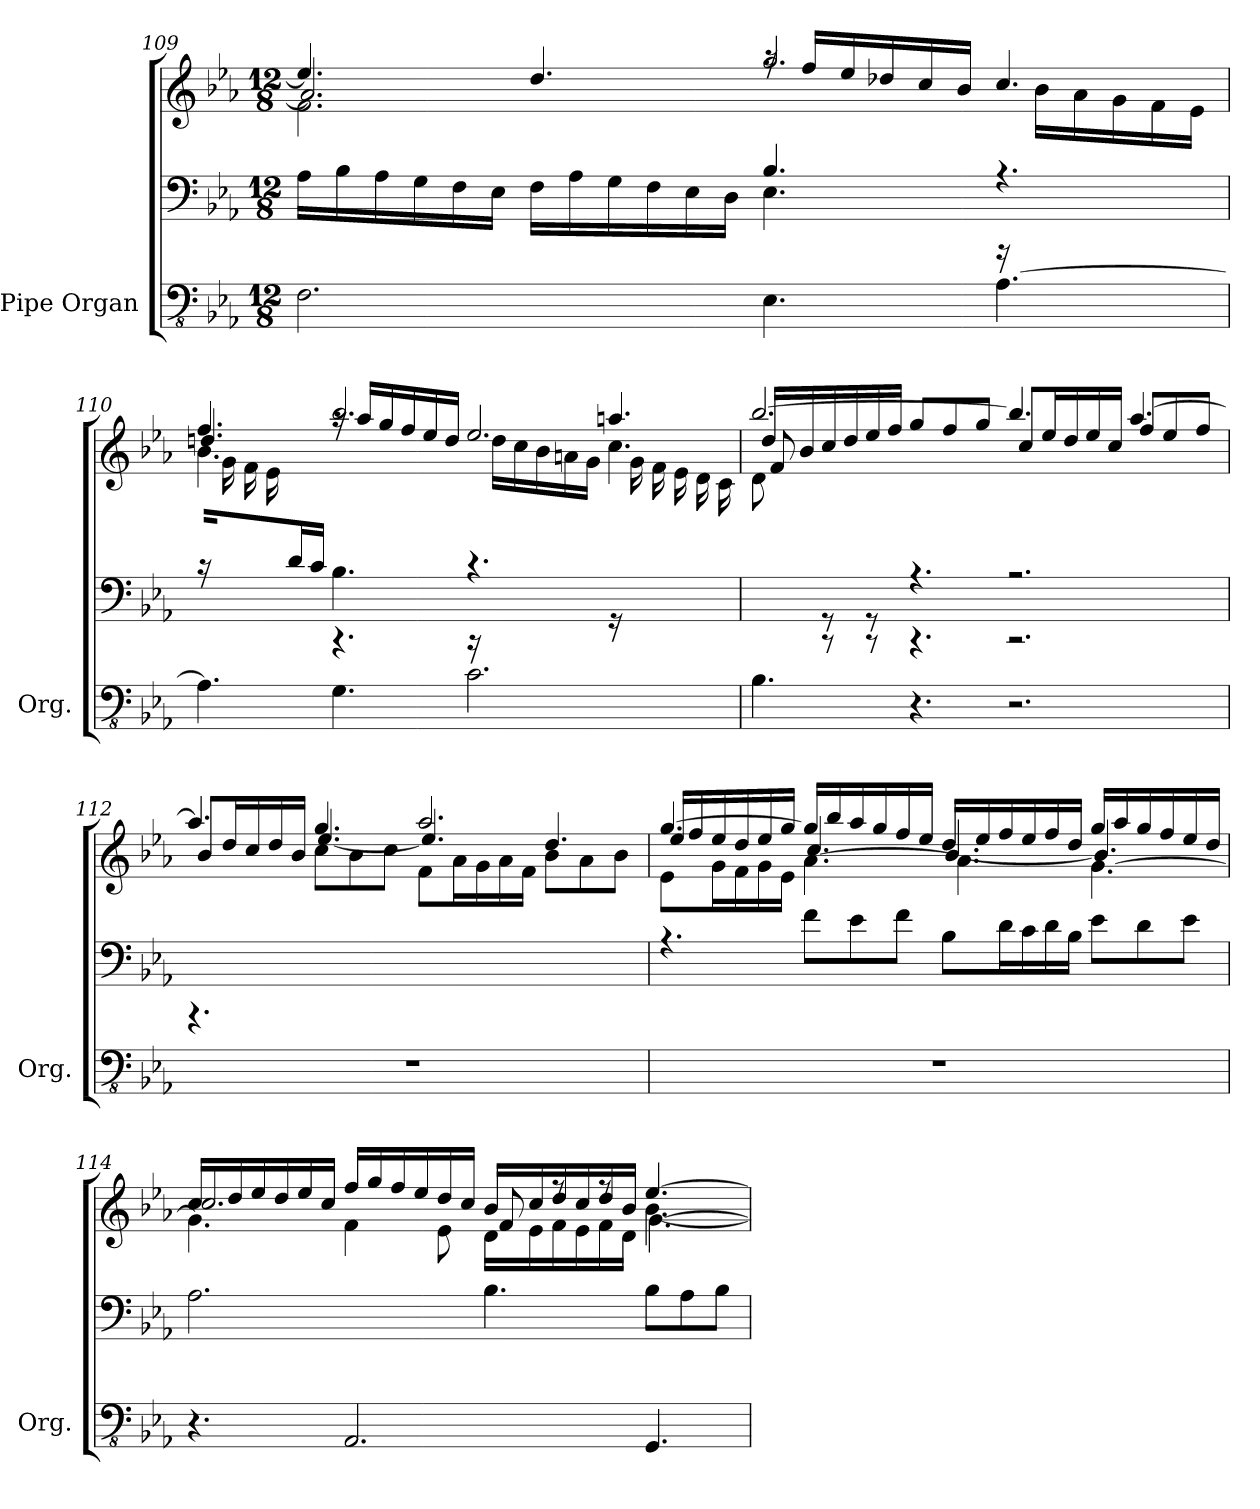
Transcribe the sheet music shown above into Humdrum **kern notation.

**kern	**kern	**kern
*part1	*part1	*part1
*staff3	*staff2	*staff1
*I"Pipe Organ	*	*
*I'Org.	*	*
!!LO:PB:g=z
*clefFv4	*clefF4	*clefG2
*k[b-e-a-]	*k[b-e-a-]	*k[b-e-a-]
*M12/8	*M12/8	*M12/8
=109	=109	=109
*	*^	*^
*	*	*	*	*^
2.FF\	2.ryy	16A-\LL	4.ee-/]	2.a-/]	2.f\
.	.	16B-\	.	.	.
.	.	16A-\	.	.	.
.	.	16G\	.	.	.
.	.	16F\	.	.	.
.	.	16E-\JJ	.	.	.
.	.	16F\LL	4.dd/	.	.
.	.	16A-\	.	.	.
.	.	16G\	.	.	.
.	.	16F\	.	.	.
.	.	16E-\	.	.	.
.	.	16D\JJ	.	.	.
4.EE-\	4.B-/	4.E-\	2.gg/	16raa	4..ryy
.	.	.	.	16ff/LL	.
.	.	.	.	16ee-/	.
.	.	.	.	16dd-X/	.
.	.	.	.	16cc/	.
.	.	.	.	16b-/JJ	.
[4.AA-\	16rAAA	4.rA	.	4.cc/	.
.	4ryy	.	.	.	16b-\LL
.	.	.	.	.	16a-\
.	.	.	.	.	16g\
.	.	.	.	.	16f\
.	16ryy	.	.	.	16e-\JJ
=110	=110	=110	=110	=110	=110
*	*	*	*	*	*^
4.AA-\]	4.ryy	16r	4.ff/	4.ddn/	4.b-\	16ryy
.	.	8.ryy	.	.	.	16g\LL
.	.	.	.	.	.	16f\
.	.	.	.	.	.	16e-\
.	.	16d/	.	.	.	2...ryy
.	.	16c/JJ	.	.	.	.
4.GG\	4.rCC	4.B-\	2.bb-/	16raa	4..ryy	.
.	.	.	.	16aa-/LL	.	.
.	.	.	.	16gg/	.	.
.	.	.	.	16ff/	.	.
.	.	.	.	16ee-/	.	.
.	.	.	.	16dd/JJ	.	.
2.C\	16rCC	4.rc	.	2.ee-/	.	.
.	4ryy	.	.	.	16dd\LL	.
.	.	.	.	.	16cc\	.
.	.	.	.	.	16b-\	.
.	.	.	.	.	16an\	.
.	16ryy	.	.	.	16g\JJ	.
.	4.ryy	16rGG	4.aan/	.	4.cc\	.
.	.	4ryy	.	.	.	16g\LL
.	.	.	.	.	.	16f\
.	.	.	.	.	.	16e-\
.	.	.	.	.	.	16d\
.	.	16ryy	.	.	.	16c\JJ
!!LO:LB:g=z	!!	!!	!!
=111	=111	=111	=111	=111	=111	=111
4.BB-\	8ryy	8ryy	[2.bb-/	16dd/LL	8f/	8d\
.	.	.	.	16b-/	.	.
.	8rCC	8rGG	.	16cc/	1ryy	1ryy
.	.	.	.	16dd/	.	.
.	8rCC	8rGG	.	16ee-/	.	.
.	.	.	.	16ff/JJ	.	.
4.r	4.rCC	4.rA	.	8gg/L	.	.
.	.	.	.	8ff/	.	.
.	.	.	.	8gg/J	.	.
2.r	2.rCC	2.rA	4.bb-/]	8cc/L	.	.
.	.	.	.	16ee-/L	.	.
.	.	.	.	16dd/	.	.
.	.	.	.	16ee-/	.	.
.	.	.	.	16cc/JJ	.	.
.	.	.	[4.aa-/	8ff/L	4.ryy	4.ryy
.	.	.	.	8ee-/	.	.
.	.	.	.	8ff/J	.	.
*	*v	*v	*	*	*	*
*	*	*	*	*v	*v
=112	=112	=112	=112	=112
1.r	4.rAAA	4.aa-/]	8b-/L	4.ryy
.	.	.	16dd/L	.
.	.	.	16cc/	.
.	.	.	16dd/	.
.	.	.	16b-/JJ	.
.	1ryy	4.gg/	[4.ee-/	8cc\L
.	.	.	.	8b-\
.	.	.	.	8cc\J
.	.	2.aa-/	4.ee-/]	8f\L
.	.	.	.	16a-\L
.	.	.	.	16g\
.	.	.	.	16a-\
.	.	.	.	16f\JJ
.	.	.	4.dd/	8b-\L
.	.	.	.	8a-\
.	8ryy	.	.	8b-\J
!!LO:LB:g=z	!!	!!
=113	=113	=113	=113	=113
1.r	4.rA	[4.gg/	16ee-/LL	8e-\L
.	.	.	16ff/	.
.	.	.	16ee-/	16g\L
.	.	.	16dd/	16f\
.	.	.	16ee-/	16g\
.	.	.	16gg/JJ	16e-\JJ
.	8f\L	16gg/LL]	4.cc/	[4.a-\
.	.	16bb-/	.	.
.	8e-\	16aa-/	.	.
.	.	16gg/	.	.
.	8f\J	16ff/	.	.
.	.	16ee-/JJ	.	.
.	8B-\L	16dd/LL	[4.b-/	4.a-\]
.	.	16ee-/	.	.
.	16d\L	16ff/	.	.
.	16c\	16ee-/	.	.
.	16d\	16ff/	.	.
.	16B-\JJ	16dd/JJ	.	.
.	8e-\L	16gg/LL	4.b-/]	[4.g\
.	.	16aa-/	.	.
.	8d\	16gg/	.	.
.	.	16ff/	.	.
.	8e-\J	16ee-/	.	.
.	.	16dd/JJ	.	.
=114	=114	=114	=114	=114
4.r	2.A-\	16cc/LL	2.cc/	4.g\]
.	.	16dd/	.	.
.	.	16ee-/	.	.
.	.	16dd/	.	.
.	.	16ee-/	.	.
.	.	16cc/JJ	.	.
2.AAA-/	.	16ff/LL	.	4f\
.	.	16gg/	.	.
.	.	16ff/	.	.
.	.	16ee-/	.	.
.	.	16dd/	.	8e-\
.	.	16cc/JJ	.	.
.	4.B-\	16b-/LL	8f/	16d\LL
.	.	16cc/	.	16e-\
.	.	16dd/	8rff	16f\
.	.	16cc/	.	16e-\
.	.	16dd/	8rff	16f\
.	.	16b-/JJ	.	16d\JJ
4.GGG/	8B-\L	[4.ee-/	[4.b-\	[4.g\
.	8A-\	.	.	.
.	8B-\J	.	.	.
*	*	*v	*v	*v
=	=	=
*-	*-	*-
